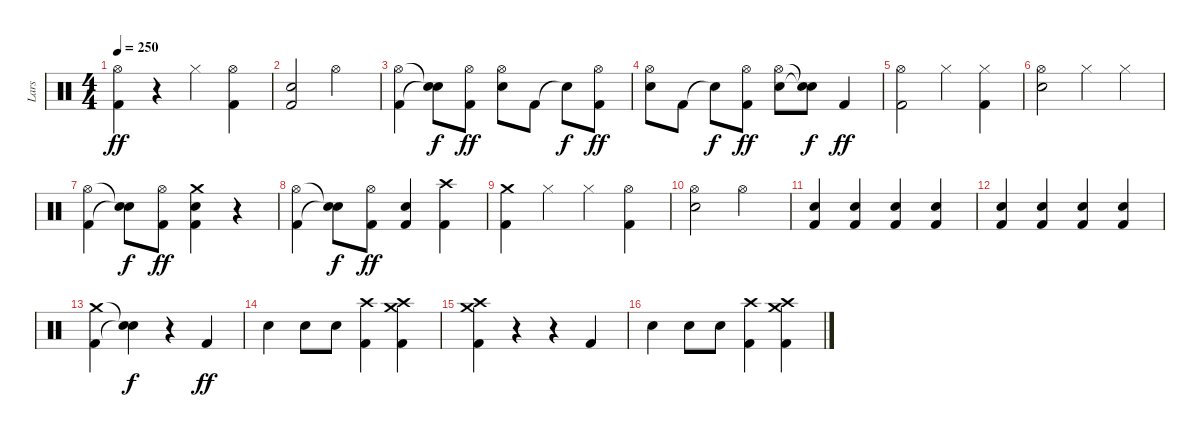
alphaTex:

\track ("Lars" "Lars") {instrument percussion}
\staff {score}
\articulation defaults
\ts (4 4)
\tempo 250
\clef neutral
\ks c
("Kick (hit) 2" "Hi-Hat (open)").4{dy ff} r.4 "Hi-Hat (closed)".4 ("Kick (hit) 2" "Hi-Hat (open)").4 |
("Kick (hit) 2" "Snare (hit) 2").2 "Hi-Hat (open)".2 |
("Kick (hit) 2" "Hi-Hat (open)").4 ("Snare (hit)"{t} "Snare (hit)"{t}).8{dy f} ("Kick (hit) 2" "Hi-Hat (open)").8{dy ff} ("Snare (hit) 2" "Hi-Hat (open)").8 "Kick (hit) 2".8 "Snare (hit)"{t}.8{dy f} ("Kick (hit) 2" "Hi-Hat (open)").8{dy ff} |
("Snare (hit) 2" "Hi-Hat (open)").8 "Kick (hit) 2".8 "Snare (hit)"{t}.8{dy f} ("Kick (hit) 2" "Hi-Hat (open)").8{dy ff} ("Snare (hit) 2" "Hi-Hat (open)").8 ("Snare (hit)"{t} "Snare (hit)"{t}).8{dy f} "Kick (hit) 2".4{dy ff} |
("Hi-Hat (open)" "Kick (hit) 2").2 "Hi-Hat (closed)".4 ("Kick (hit) 2" "Hi-Hat (closed)").4 |
("Snare (hit) 2" "Hi-Hat (open)").2 "Hi-Hat (closed)".4 "Hi-Hat (closed)".4 |
("Kick (hit) 2" "Hi-Hat (open)").4 ("Snare (hit)"{t} "Snare (hit)"{t}).8{dy f} ("Kick (hit) 2" "Hi-Hat (open)").8{dy ff} ("Snare (hit) 2" "Kick (hit) 2" "Crash medium (hit)").4 r.4 |
("Kick (hit) 2" "Hi-Hat (open)").4 ("Snare (hit)"{t} "Snare (hit)"{t}).8{dy f} ("Kick (hit) 2" "Hi-Hat (open)").8{dy ff} ("Snare (hit) 2" "Kick (hit) 2").4 ("Crash high (hit)" "Kick (hit) 2").4 |
("Kick (hit) 2" "Crash medium (hit)").4 "Hi-Hat (closed)".4 "Hi-Hat (closed)".4 ("Kick (hit) 2" "Hi-Hat (open)").4 |
("Snare (hit) 2" "Hi-Hat (open)").2 "Hi-Hat (open)".2 |
("Kick (hit) 2" "Snare (hit) 2").4 ("Kick (hit) 2" "Snare (hit) 2").4 ("Kick (hit) 2" "Snare (hit) 2").4 ("Kick (hit) 2" "Snare (hit) 2").4 |
("Kick (hit) 2" "Snare (hit) 2").4 ("Kick (hit) 2" "Snare (hit) 2").4 ("Kick (hit) 2" "Snare (hit) 2").4 ("Kick (hit) 2" "Snare (hit) 2").4 |
("Kick (hit) 2" "Crash medium (hit)").4 ("Snare (hit)"{t} "Snare (hit)"{t}).4{dy f} r.4 "Kick (hit) 2".4{dy ff} |
"Snare (hit) 2".4 "Snare (hit) 2".8 "Snare (hit) 2".8 ("Kick (hit) 2" "Crash high (hit)").4 ("Kick (hit) 2" "Crash medium (hit)" "Crash high (hit)").4 |
("Kick (hit) 2" "Crash medium (hit)" "Crash high (hit)").4 r.4 r.4 "Kick (hit) 2".4 |
"Snare (hit) 2".4 "Snare (hit) 2".8 "Snare (hit) 2".8 ("Kick (hit) 2" "Crash high (hit)").4 ("Kick (hit) 2" "Crash medium (hit)" "Crash high (hit)").4
